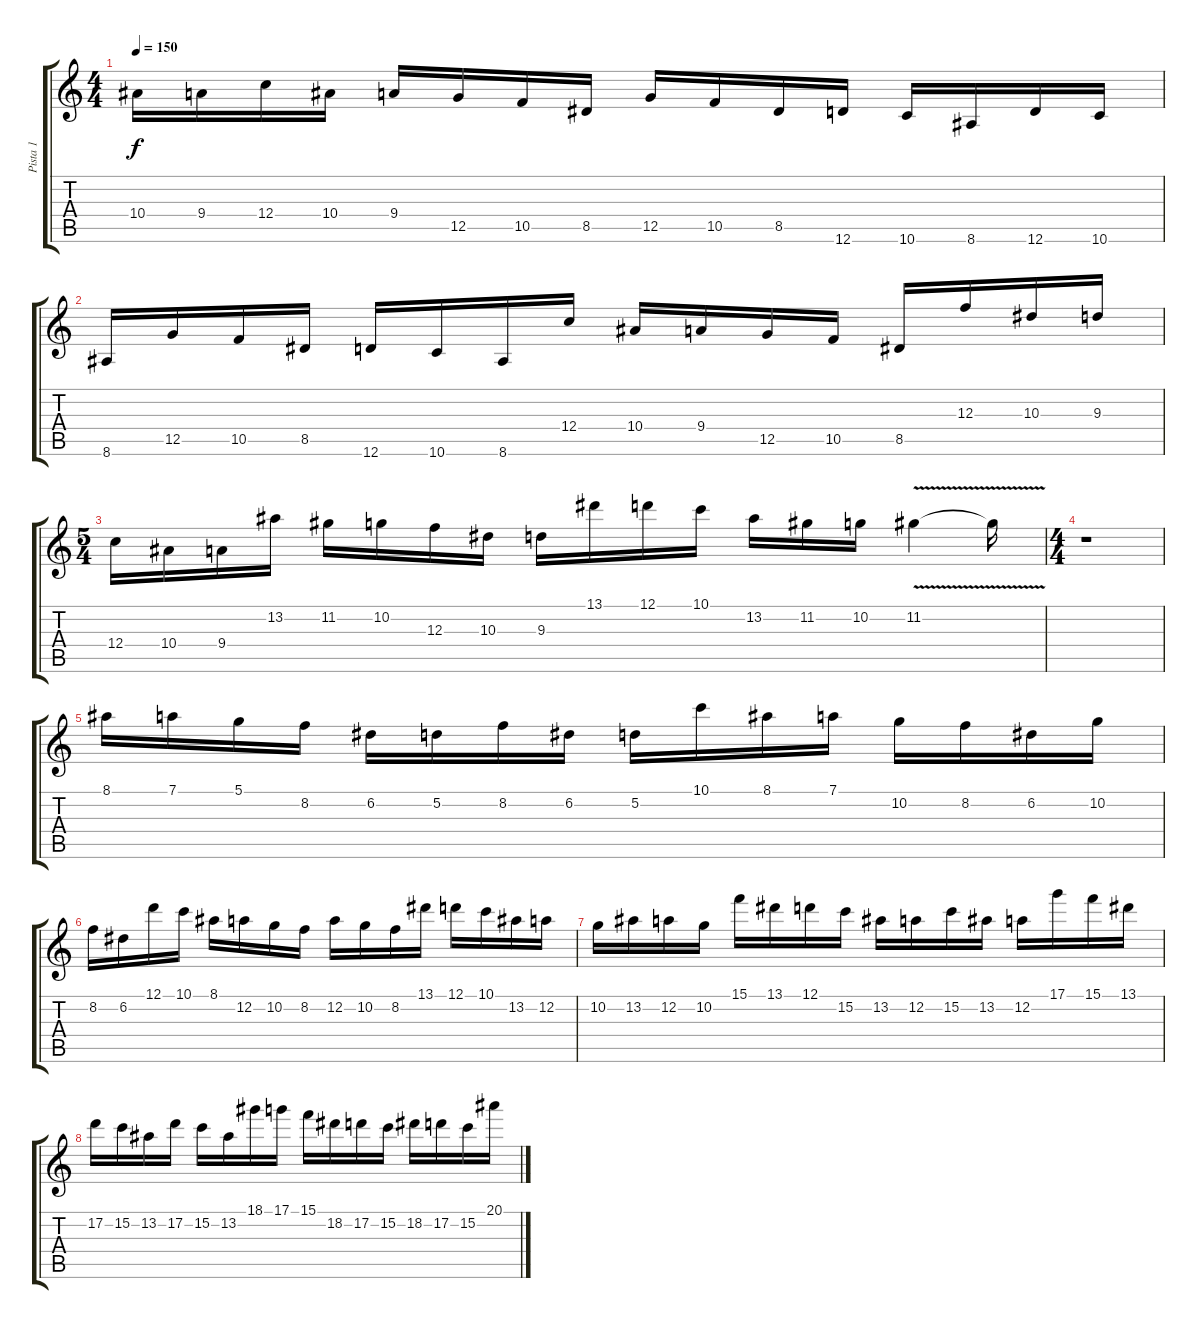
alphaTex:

\track ("Pista 1" "Pista 1") {instrument distortionguitar}
\staff {score tabs}
\tuning (D4 A3 F3 C3 G2 D2) {hide}
\ts (4 4)
\tempo 150
\clef g2
\ks c
10.4.16{dy f} 9.4.16 12.4.16 10.4.16 9.4.16 12.5.16 10.5.16 8.5.16 12.5.16 10.5.16 8.5.16 12.6.16 10.6.16 8.6.16 12.6.16 10.6.16 |
8.6.16 12.5.16 10.5.16 8.5.16 12.6.16 10.6.16 8.6.16 12.4.16 10.4.16 9.4.16 12.5.16 10.5.16 8.5.16 12.3.16 10.3.16 9.3.16 |
\ts (5 4)
12.4.16 10.4.16 9.4.16 13.2.16 11.2.16 10.2.16 12.3.16 10.3.16 9.3.16 13.1.16 12.1.16 10.1.16 13.2.16 11.2.16 10.2.16 11.2{v}.4 11.2{t}.16 |
\ts (4 4)
r.1 |
8.1.16 7.1.16 5.1.16 8.2.16 6.2.16 5.2.16 8.2.16 6.2.16 5.2.16 10.1.16 8.1.16 7.1.16 10.2.16 8.2.16 6.2.16 10.2.16 |
8.2.16 6.2.16 12.1.16 10.1.16 8.1.16 12.2.16 10.2.16 8.2.16 12.2.16 10.2.16 8.2.16 13.1.16 12.1.16 10.1.16 13.2.16 12.2.16 |
10.2.16 13.2.16 12.2.16 10.2.16 15.1.16 13.1.16 12.1.16 15.2.16 13.2.16 12.2.16 15.2.16 13.2.16 12.2.16 17.1.16 15.1.16 13.1.16 |
17.2.16 15.2.16 13.2.16 17.2.16 15.2.16 13.2.16 18.1.16 17.1.16 15.1.16 18.2.16 17.2.16 15.2.16 18.2.16 17.2.16 15.2.16 20.1.16
